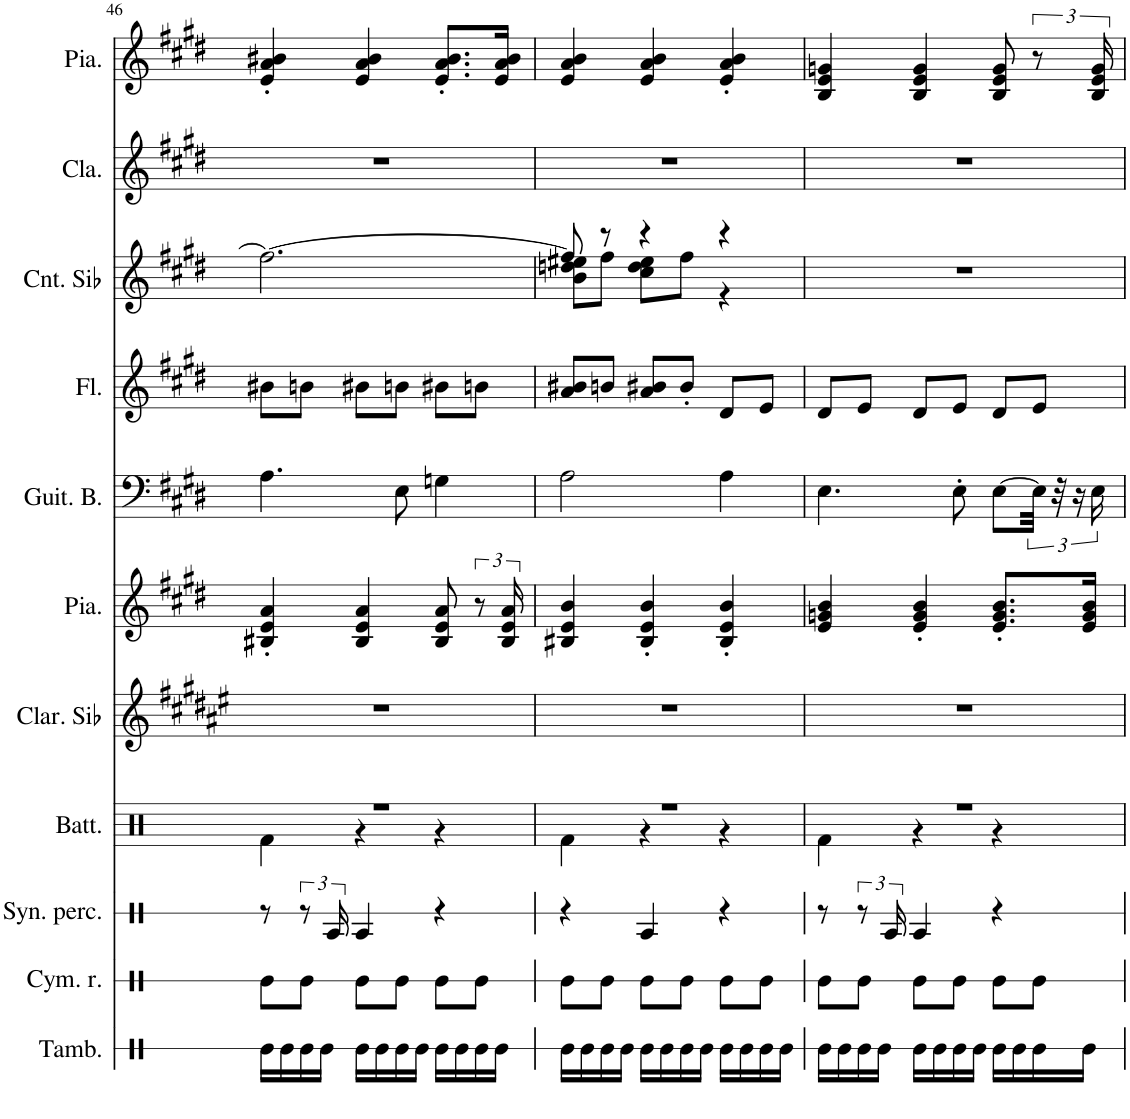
**kern	**kern	**kern	**kern	**kern	**kern	**kern	**kern	**kern	**kern	**kern
*part11	*part10	*part9	*part8	*part7	*part6	*part5	*part4	*part3	*part2	*part1
*staff11	*staff10	*staff9	*staff8	*staff7	*staff6	*staff5	*staff4	*staff3	*staff2	*staff1
*I"Tambourin, tambourn	*I"Cymbale ride, ride	*I"Synthétiseur de percussions, snare	*I"Batterie, bassdrum	*I"Clarinette en Sib	*I"Piano, orgue	*I"Guitare basse, basse	*I"Flûte, flute	*I"Cornet en Sib, cuivres	*I"Clavecin, harpsi	*I"Piano, piano
*I'Tamb.	*I'Cym. r.	*I'Syn. perc.	*I'Batt.	*I'Clar. Sib	*I'Pia.	*I'Guit. B.	*I'Fl.	*I'Cnt. Sib	*I'Cla.	*I'Pia.
!!LO:PB:g=z
*clefX	*clefX	*clefX	*clefX	*clefG2	*clefG2	*clefF4	*clefG2	*clefG2	*clefG2	*clefG2
*	*	*	*	*Trd1c2	*	*Trd7c12	*	*Trd1c2	*	*
*k[]	*k[]	*k[]	*k[]	*k[f#c#g#d#a#e#]	*k[f#c#g#d#]	*k[f#c#g#d#]	*k[f#c#g#d#]	*k[f#c#g#d#]	*k[f#c#g#d#]	*k[f#c#g#d#]
*M3/4	*M3/4	*M3/4	*M3/4	*M3/4	*M3/4	*M3/4	*M3/4	*M3/4	*M3/4	*M3/4
=46	=46	=46	=46	=46	=46	=46	=46	=46	=46	=46
*	*	*	*^	*	*	*	*	*	*	*
16Re\LL	8Re\L	8r	2.r	4Rf\	2.r	4B#X/' 4e/' 4a/'	4.A\	8b#X\L	2.ff#\_	2.r	4e/' 4a/' 4b#X/'
16Re\	.	.	.	.	.	.	.	.	.	.	.
16Re\	8Re\J	12r	.	.	.	.	.	8bn\J	.	.	.
16Re\JJ	.	.	.	.	.	.	.	.	.	.	.
.	.	24RA/	.	.	.	.	.	.	.	.	.
16Re\LL	8Re\L	4RA/	.	4r	.	4B#/ 4e/ 4a/	.	8b#X\L	.	.	4e/ 4a/ 4b#/
16Re\	.	.	.	.	.	.	.	.	.	.	.
16Re\	8Re\J	.	.	.	.	.	8E\	8bn\J	.	.	.
16Re\JJ	.	.	.	.	.	.	.	.	.	.	.
16Re\LL	8Re\L	4r	.	4r	.	8B#/ 8e/ 8a/	4Gn\	8b#X\L	.	.	8.e/' 8.a/' 8.b#/'L
16Re\	.	.	.	.	.	.	.	.	.	.	.
16Re\	8Re\J	.	.	.	.	12r	.	8bn\J	.	.	.
16Re\JJ	.	.	.	.	.	.	.	.	.	.	16e/ 16a/ 16b#/Jk
.	.	.	.	.	.	24B#/ 24e/ 24a/	.	.	.	.	.
=47	=47	=47	=47	=47	=47	=47	=47	=47	=47	=47	=47
*	*	*	*	*	*	*	*	*	*^	*	*
16Re\LL	8Re\L	4r	2.r	4Rf\	2.r	4B#X/ 4e/ 4b/	2A\	8a/ 8b#X/L	8ff#/]	8b\ 8ddn\ 8ee#X\L	2.r	4e/ 4a/ 4b/
16Re\	.	.	.	.	.	.	.	.	.	.	.	.
16Re\	8Re\J	.	.	.	.	.	.	8bn/J	8r	8ff#\J	.	.
16Re\JJ	.	.	.	.	.	.	.	.	.	.	.	.
16Re\LL	8Re\L	4RA/	.	4r	.	4B#/' 4e/' 4b/'	.	8a/ 8b#X/L	4r	8cc#\ 8dd\ 8ee#\L	.	4e/ 4a/ 4b/
16Re\	.	.	.	.	.	.	.	.	.	.	.	.
16Re\	8Re\J	.	.	.	.	.	.	8b#'/J	.	8ff#\J	.	.
16Re\JJ	.	.	.	.	.	.	.	.	.	.	.	.
16Re\LL	8Re\L	4r	.	4r	.	4B#/' 4e/' 4b/'	4A\	8d#/L	4r	4r	.	4e/' 4a/' 4b/'
16Re\	.	.	.	.	.	.	.	.	.	.	.	.
16Re\	8Re\J	.	.	.	.	.	.	8e/J	.	.	.	.
16Re\JJ	.	.	.	.	.	.	.	.	.	.	.	.
*	*	*	*	*	*	*	*	*	*v	*v	*	*
=48	=48	=48	=48	=48	=48	=48	=48	=48	=48	=48	=48
16Re\LL	8Re\L	8r	2.r	4Rf\	2.r	4e/ 4gn/ 4b/	4.E\	8d#/L	2.r	2.r	4B/ 4e/ 4gn/
16Re\	.	.	.	.	.	.	.	.	.	.	.
16Re\	8Re\J	12r	.	.	.	.	.	8e/J	.	.	.
16Re\JJ	.	.	.	.	.	.	.	.	.	.	.
.	.	24RA/	.	.	.	.	.	.	.	.	.
16Re\LL	8Re\L	4RA/	.	4r	.	4e/' 4g/' 4b/'	.	8d#/L	.	.	4B/ 4e/ 4g/
16Re\	.	.	.	.	.	.	.	.	.	.	.
16Re\	8Re\J	.	.	.	.	.	8E'\	8e/J	.	.	.
16Re\JJ	.	.	.	.	.	.	.	.	.	.	.
16Re\LL	8Re\L	4r	.	4r	.	8.e/' 8.g/' 8.b/'L	[8E\L	8d#/L	.	.	8B/ 8e/ 8g/
16Re\	.	.	.	.	.	.	.	.	.	.	.
16Re\	8Re\J	.	.	.	.	.	48E\Jkk]	8e/J	.	.	12r
.	.	.	.	.	.	.	48r	.	.	.	.
.	.	.	.	.	.	.	24r	.	.	.	.
16Re\JJ	.	.	.	.	.	16e/ 16g/ 16b/Jk	.	.	.	.	.
.	.	.	.	.	.	.	24E\	.	.	.	24B/ 24e/ 24g/
*	*	*	*v	*v	*	*	*	*	*	*	*
=	=	=	=	=	=	=	=	=	=	=
*-	*-	*-	*-	*-	*-	*-	*-	*-	*-	*-
